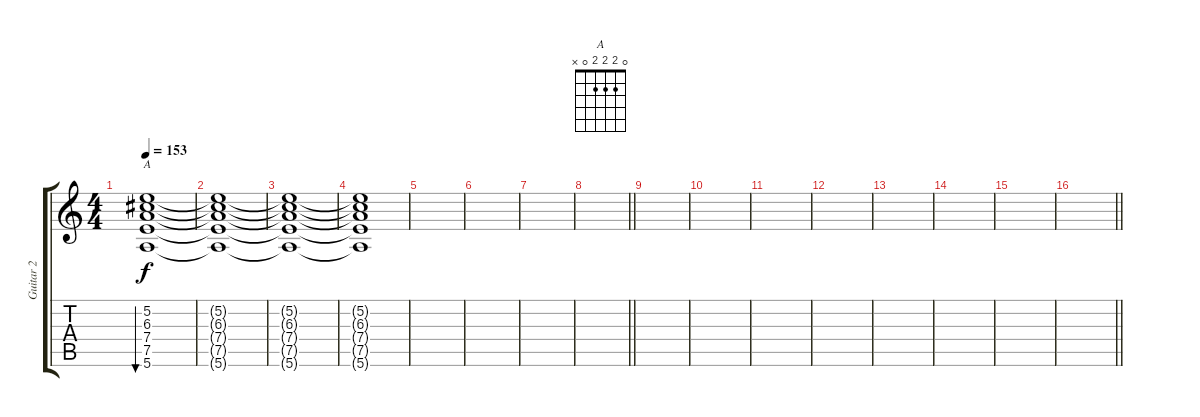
\track ("Guitar 2" "Guitar 2") {instrument acousticguitarsteel}
\staff {score tabs}
\tuning (E4 B3 G3 D3 A2 E2) {hide}
\chord ("A" 0 2 2 2 0 x)
\ts (4 4)
\tempo 153
\clef g2
\ks c
(5.2 6.3 7.4 7.5 5.6).1{bu 60 ch "A" dy f} |
(5.2{t} 6.3{t} 7.4{t} 7.5{t} 5.6{t}).1 |
(5.2{t} 6.3{t} 7.4{t} 7.5{t} 5.6{t}).1 |
(5.2{t} 6.3{t} 7.4{t} 7.5{t} 5.6{t}).1 |
|
|
|
\barLineRight lightlight
|
|
|
|
|
|
|
|
\barLineRight lightlight
